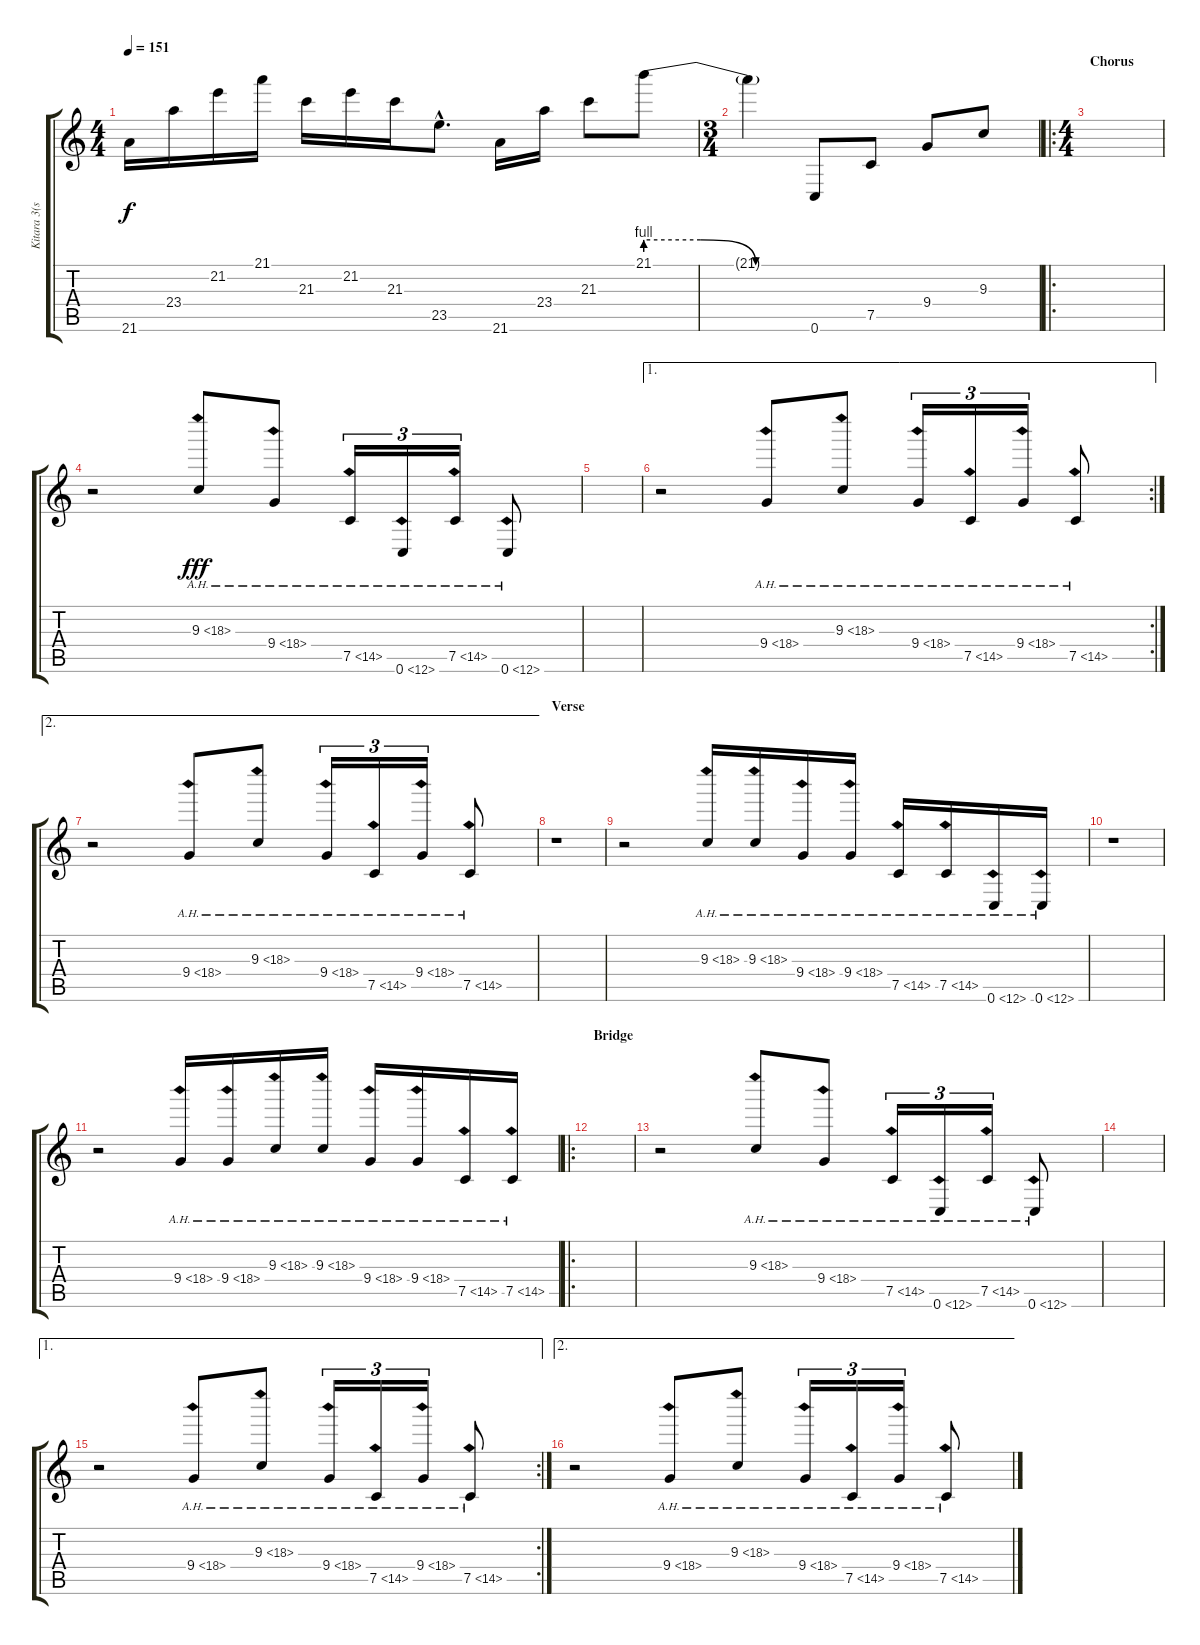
\track ("Kitara 3(soolo)" "Kitara 3(s") {instrument overdrivenguitar}
\staff {score tabs}
\tuning (C4 G3 Eb3 Bb2 F2 C2) {hide}
\ts (4 4)
\tempo 151
\clef g2
\ks c
21.6.16{dy f} 23.4.16 21.2.16 21.1.16 21.3.16 21.2.16 21.3.16 23.5{hac}.8{d} 21.6.16 23.4.16 21.3.8 21.1{be (custom 0 4 20 4 40 0 60 0)}.8 |
\ts (3 4)
21.1{t}.4 0.6.8 7.5.8 9.4.8 9.3.8 |
\ro
\ts (4 4)
\section ("" "Chorus")
|
r.2 9.3{ah 9}.8{dy fff} 9.4{ah 9}.8 7.5{ah 7}.16{tu (3 2)} 0.6{ah 12}.16{tu (3 2)} 7.5{ah 7}.16{tu (3 2)} 0.6{ah 12}.8 |
|
\ae 1
\rc 2
r.2 9.4{ah 9}.8 9.3{ah 9}.8 9.4{ah 9}.16{tu (3 2)} 7.5{ah 7}.16{tu (3 2)} 9.4{ah 9}.16{tu (3 2)} 7.5{ah 7}.8 |
\ae 2
r.2 9.4{ah 9}.8 9.3{ah 9}.8 9.4{ah 9}.16{tu (3 2)} 7.5{ah 7}.16{tu (3 2)} 9.4{ah 9}.16{tu (3 2)} 7.5{ah 7}.8 |
\section ("" "Verse")
r.1 |
r.2 9.3{ah 9}.16 9.3{ah 9}.16 9.4{ah 9}.16 9.4{ah 9}.16 7.5{ah 7}.16 7.5{ah 7}.16 0.6{ah 12}.16 0.6{ah 12}.16 |
r.1 |
r.2 9.4{ah 9}.16 9.4{ah 9}.16 9.3{ah 9}.16 9.3{ah 9}.16 9.4{ah 9}.16 9.4{ah 9}.16 7.5{ah 7}.16 7.5{ah 7}.16 |
\ro
\section ("" "Bridge")
|
r.2 9.3{ah 9}.8 9.4{ah 9}.8 7.5{ah 7}.16{tu (3 2)} 0.6{ah 12}.16{tu (3 2)} 7.5{ah 7}.16{tu (3 2)} 0.6{ah 12}.8 |
|
\ae 1
\rc 2
r.2 9.4{ah 9}.8 9.3{ah 9}.8 9.4{ah 9}.16{tu (3 2)} 7.5{ah 7}.16{tu (3 2)} 9.4{ah 9}.16{tu (3 2)} 7.5{ah 7}.8 |
\ae 2
r.2 9.4{ah 9}.8 9.3{ah 9}.8 9.4{ah 9}.16{tu (3 2)} 7.5{ah 7}.16{tu (3 2)} 9.4{ah 9}.16{tu (3 2)} 7.5{ah 7}.8
